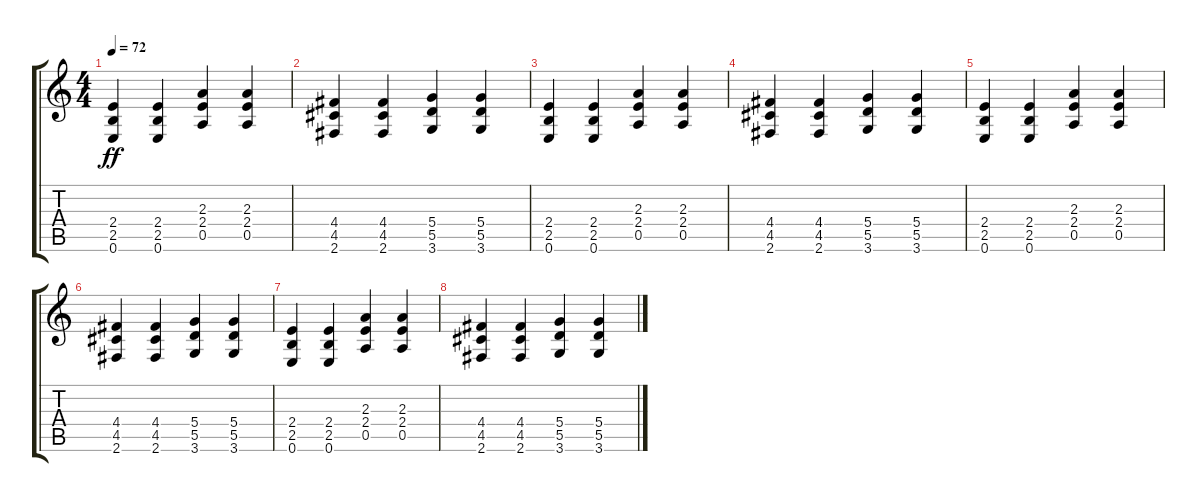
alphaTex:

\track "" {instrument distortionguitar}
\staff {score tabs}
\tuning (E4 B3 G3 D3 A2 E2) {hide}
\ts (4 4)
\tempo 72
\clef g2
\ks c
(2.4 2.5 0.6).4{dy ff} (2.4 2.5 0.6).4 (2.3 2.4 0.5).4 (2.3 2.4 0.5).4 |
(4.4 4.5 2.6).4 (4.4 4.5 2.6).4 (5.4 5.5 3.6).4 (5.4 5.5 3.6).4 |
(2.4 2.5 0.6).4 (2.4 2.5 0.6).4 (2.3 2.4 0.5).4 (2.3 2.4 0.5).4 |
(4.4 4.5 2.6).4 (4.4 4.5 2.6).4 (5.4 5.5 3.6).4 (5.4 5.5 3.6).4 |
(2.4 2.5 0.6).4 (2.4 2.5 0.6).4 (2.3 2.4 0.5).4 (2.3 2.4 0.5).4 |
(4.4 4.5 2.6).4 (4.4 4.5 2.6).4 (5.4 5.5 3.6).4 (5.4 5.5 3.6).4 |
(2.4 2.5 0.6).4 (2.4 2.5 0.6).4 (2.3 2.4 0.5).4 (2.3 2.4 0.5).4 |
(4.4 4.5 2.6).4 (4.4 4.5 2.6).4 (5.4 5.5 3.6).4 (5.4 5.5 3.6).4
